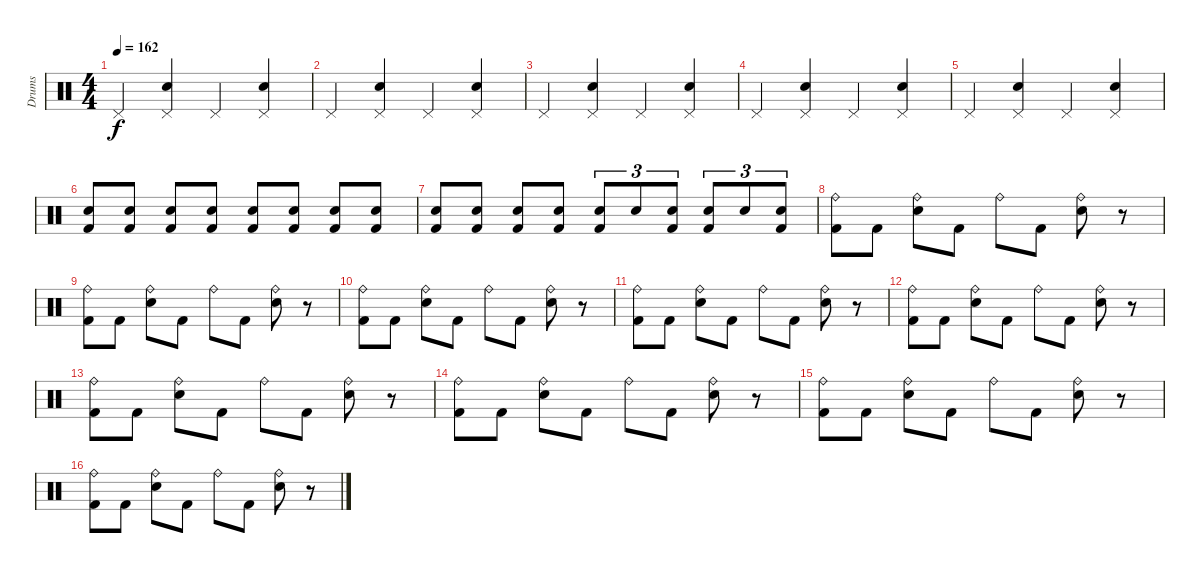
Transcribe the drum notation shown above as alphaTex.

\track ("Drums" "Drums") {instrument percussion}
\staff {score}
\articulation defaults
\ts (4 4)
\tempo 162
\clef neutral
\ks c "Pedal Hi-Hat (hit)".4{dy f}
("Electric Snare (hit)" "Pedal Hi-Hat (hit)").4 "Pedal Hi-Hat (hit)".4 ("Electric Snare (hit)" "Pedal Hi-Hat (hit)").4 |
"Pedal Hi-Hat (hit)".4 ("Electric Snare (hit)" "Pedal Hi-Hat (hit)").4 "Pedal Hi-Hat (hit)".4 ("Electric Snare (hit)" "Pedal Hi-Hat (hit)").4 |
"Pedal Hi-Hat (hit)".4 ("Electric Snare (hit)" "Pedal Hi-Hat (hit)").4 "Pedal Hi-Hat (hit)".4 ("Electric Snare (hit)" "Pedal Hi-Hat (hit)").4 |
"Pedal Hi-Hat (hit)".4 ("Electric Snare (hit)" "Pedal Hi-Hat (hit)").4 "Pedal Hi-Hat (hit)".4 ("Electric Snare (hit)" "Pedal Hi-Hat (hit)").4 |
"Pedal Hi-Hat (hit)".4 ("Electric Snare (hit)" "Pedal Hi-Hat (hit)").4 "Pedal Hi-Hat (hit)".4 ("Electric Snare (hit)" "Pedal Hi-Hat (hit)").4 |
("Kick (hit) 2" "Snare (hit) 2").8 ("Kick (hit) 2" "Snare (hit) 2").8 ("Kick (hit) 2" "Snare (hit) 2").8 ("Kick (hit) 2" "Snare (hit) 2").8 ("Kick (hit) 2" "Snare (hit) 2").8 ("Kick (hit) 2" "Snare (hit) 2").8 ("Kick (hit) 2" "Snare (hit) 2").8 ("Kick (hit) 2" "Snare (hit) 2").8 |
("Kick (hit) 2" "Snare (hit) 2").8 ("Kick (hit) 2" "Snare (hit) 2").8 ("Kick (hit) 2" "Snare (hit) 2").8 ("Kick (hit) 2" "Snare (hit) 2").8 ("Kick (hit) 2" "Electric Snare (hit)").8{tu (3 2)} "Electric Snare (hit)".8{tu (3 2)} ("Kick (hit) 2" "Electric Snare (hit)").8{tu (3 2)} ("Kick (hit) 2" "Electric Snare (hit)").8{tu (3 2)} "Electric Snare (hit)".8{tu (3 2)} ("Kick (hit) 2" "Electric Snare (hit)").8{tu (3 2)} |
("Kick (hit) 2" "Ride (bell)").8 "Kick (hit) 2".8 ("Electric Snare (hit)" "Ride (bell)").8 "Kick (hit) 2".8 "Ride (bell)".8 "Kick (hit) 2".8 ("Electric Snare (hit)" "Ride (bell)").8 r.8 |
("Kick (hit) 2" "Ride (bell)").8 "Kick (hit) 2".8 ("Electric Snare (hit)" "Ride (bell)").8 "Kick (hit) 2".8 "Ride (bell)".8 "Kick (hit) 2".8 ("Electric Snare (hit)" "Ride (bell)").8 r.8 |
("Kick (hit) 2" "Ride (bell)").8 "Kick (hit) 2".8 ("Electric Snare (hit)" "Ride (bell)").8 "Kick (hit) 2".8 "Ride (bell)".8 "Kick (hit) 2".8 ("Electric Snare (hit)" "Ride (bell)").8 r.8 |
("Kick (hit) 2" "Ride (bell)").8 "Kick (hit) 2".8 ("Electric Snare (hit)" "Ride (bell)").8 "Kick (hit) 2".8 "Ride (bell)".8 "Kick (hit) 2".8 ("Electric Snare (hit)" "Ride (bell)").8 r.8 |
("Kick (hit) 2" "Ride (bell)").8 "Kick (hit) 2".8 ("Electric Snare (hit)" "Ride (bell)").8 "Kick (hit) 2".8 "Ride (bell)".8 "Kick (hit) 2".8 ("Electric Snare (hit)" "Ride (bell)").8 r.8 |
("Kick (hit) 2" "Ride (bell)").8 "Kick (hit) 2".8 ("Electric Snare (hit)" "Ride (bell)").8 "Kick (hit) 2".8 "Ride (bell)".8 "Kick (hit) 2".8 ("Electric Snare (hit)" "Ride (bell)").8 r.8 |
("Kick (hit) 2" "Ride (bell)").8 "Kick (hit) 2".8 ("Electric Snare (hit)" "Ride (bell)").8 "Kick (hit) 2".8 "Ride (bell)".8 "Kick (hit) 2".8 ("Electric Snare (hit)" "Ride (bell)").8 r.8 |
("Kick (hit) 2" "Ride (bell)").8 "Kick (hit) 2".8 ("Electric Snare (hit)" "Ride (bell)").8 "Kick (hit) 2".8 "Ride (bell)".8 "Kick (hit) 2".8 ("Electric Snare (hit)" "Ride (bell)").8 r.8 |
("Kick (hit) 2" "Ride (bell)").8 "Kick (hit) 2".8 ("Electric Snare (hit)" "Ride (bell)").8 "Kick (hit) 2".8 "Ride (bell)".8 "Kick (hit) 2".8 ("Electric Snare (hit)" "Ride (bell)").8 r.8
